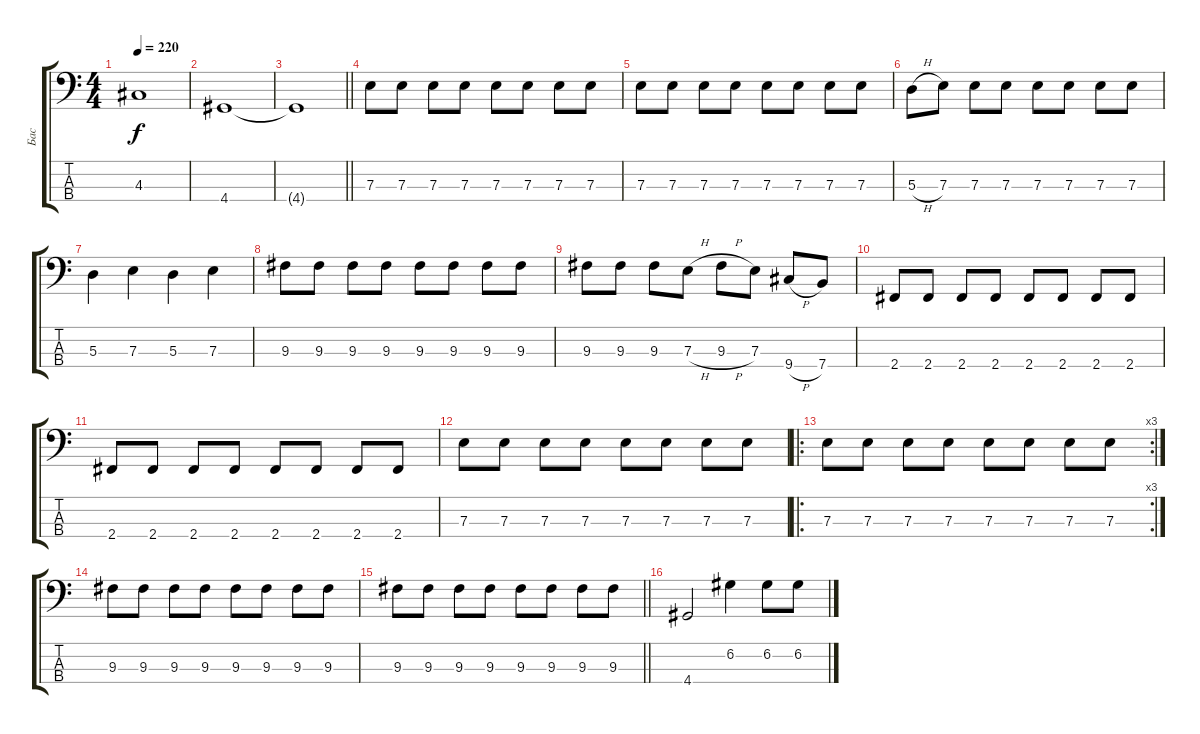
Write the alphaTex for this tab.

\track ("Бас" "Бас") {instrument electricbassfinger}
\staff {score tabs}
\tuning (G2 D2 A1 E1) {hide}
\ts (4 4)
\tempo 220
\clef f4
\ks c
4.3{t}.1{dy f} |
4.4.1 |
\barLineRight lightlight
4.4{t}.1 |
7.3.8 7.3.8 7.3.8 7.3.8 7.3.8 7.3.8 7.3.8 7.3.8 |
7.3.8 7.3.8 7.3.8 7.3.8 7.3.8 7.3.8 7.3.8 7.3.8 |
5.3{h}.8 7.3.8 7.3.8 7.3.8 7.3.8 7.3.8 7.3.8 7.3.8 |
5.3.4 7.3.4 5.3.4 7.3.4 |
9.3.8 9.3.8 9.3.8 9.3.8 9.3.8 9.3.8 9.3.8 9.3.8 |
9.3.8 9.3.8 9.3.8 7.3{h}.8 9.3{h}.8 7.3.8 9.4{h}.8 7.4.8 |
2.4.8 2.4.8 2.4.8 2.4.8 2.4.8 2.4.8 2.4.8 2.4.8 |
2.4.8 2.4.8 2.4.8 2.4.8 2.4.8 2.4.8 2.4.8 2.4.8 |
7.3.8 7.3.8 7.3.8 7.3.8 7.3.8 7.3.8 7.3.8 7.3.8 |
\ro
\rc 3
7.3.8 7.3.8 7.3.8 7.3.8 7.3.8 7.3.8 7.3.8 7.3.8 |
9.3.8 9.3.8 9.3.8 9.3.8 9.3.8 9.3.8 9.3.8 9.3.8 |
\barLineRight lightlight
9.3.8 9.3.8 9.3.8 9.3.8 9.3.8 9.3.8 9.3.8 9.3.8 |
4.4.2 6.2.4 6.2.8 6.2.8
